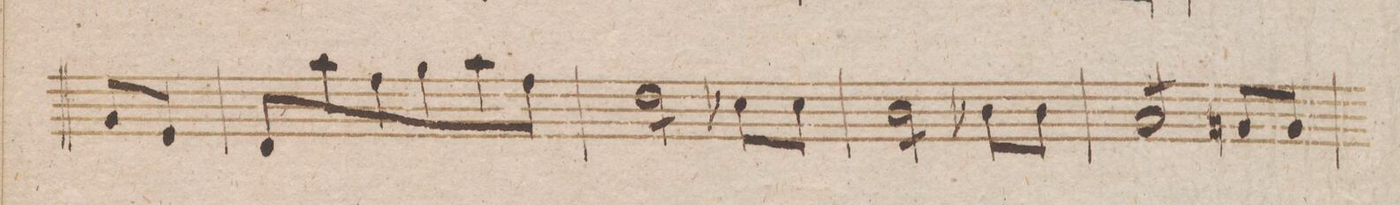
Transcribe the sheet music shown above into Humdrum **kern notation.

**kern	**dynam
*I"Violoncello et Baſso.	*
*clefF4	*
*k[b-]	*
*met(c|)	*
*M3/4	*
8BB-/L	.
8GG/J	.
=145	=145
8FF/L	.
8c\	.
8A\	.
8B-\	.
8c\	.
8A\J	.
=146	=146
*tremolo	*
8F\L	.
8F\	.
8F\	.
8F\J	.
*Xtremolo	*
8E-X\L	.
8E-\J	.
=147	=147
*tremolo	*
8D\L	.
8D\	.
8D\	.
8D\J	.
*Xtremolo	*
8D-X\L	.
8D-\J	.
=148	=148
*tremolo	*
8C/L	.
8C/	.
8C/	.
8C/J	.
*Xtremolo	*
8BBn/L	.
8BB/J	.
=149	=149
*-	*-
